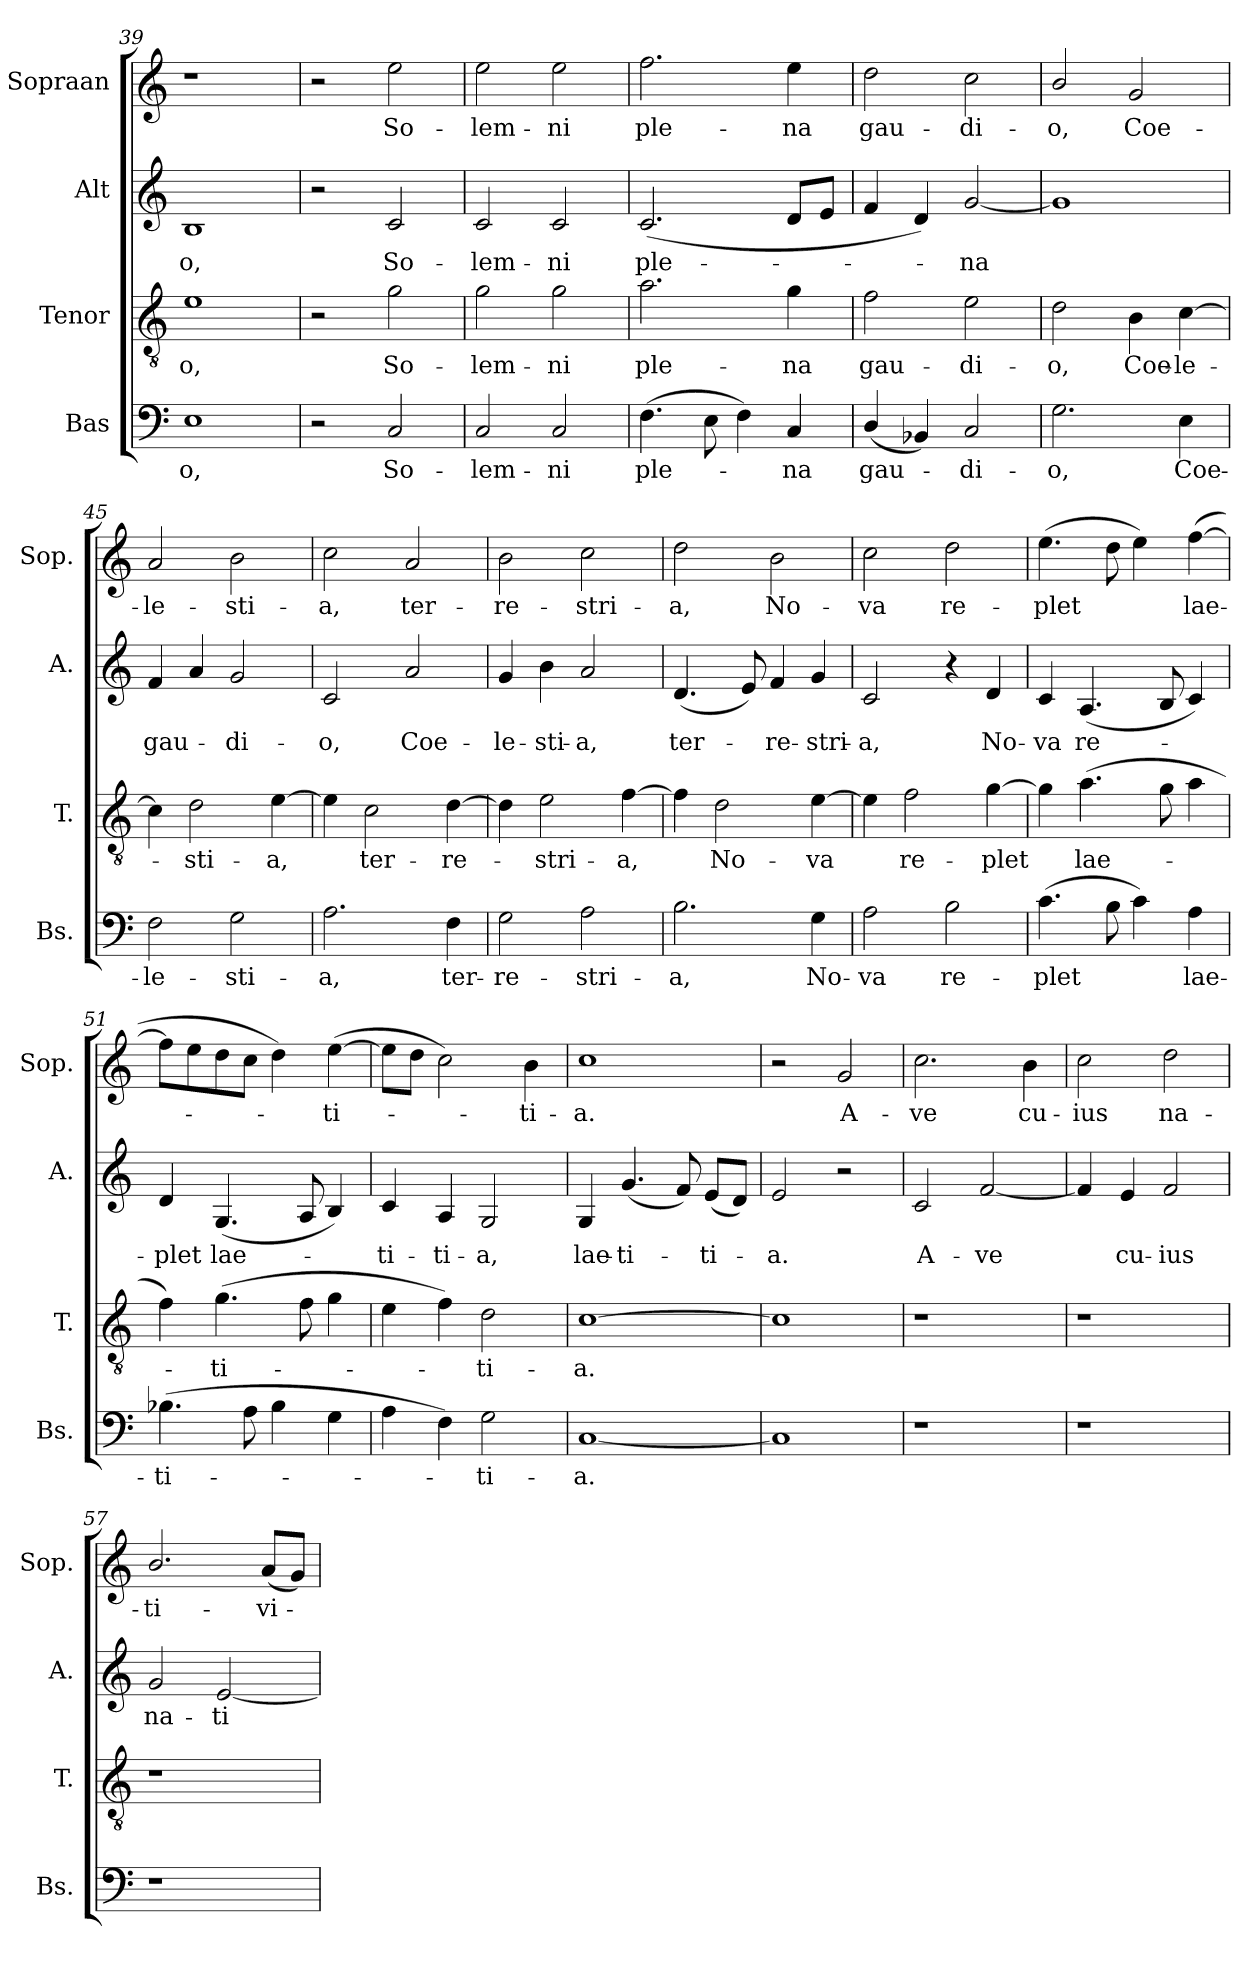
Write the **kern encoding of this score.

**kern	**text	**kern	**text	**kern	**text	**kern	**text
*part4	*part4	*part3	*part3	*part2	*part2	*part1	*part1
*staff4	*staff4	*staff3	*staff3	*staff2	*staff2	*staff1	*staff1
*I"Bas	*	*I"Tenor	*	*I"Alt	*	*I"Sopraan	*
*I'Bs.	*	*I'T.	*	*I'A.	*	*I'Sop.	*
*clefF4	*	*clefGv2	*	*clefG2	*	*clefG2	*
*k[]	*	*k[]	*	*k[]	*	*k[]	*
=39	=39	=39	=39	=39	=39	=39	=39
!	!LO:LY:b	!	!LO:LY:b	!	!LO:LY:b	!	!
1E	-o,	1e	-o,	1B	o,	1r	.
=40	=40	=40	=40	=40	=40	=40	=40
2r	.	2r	.	2r	.	2r	.
!	!LO:LY:b	!	!LO:LY:b	!	!LO:LY:b	!	!LO:LY:b
2C/	So-	2g\	So-	2c/	So-	2ee\	So-
=41	=41	=41	=41	=41	=41	=41	=41
!	!LO:LY:b	!	!LO:LY:b	!	!LO:LY:b	!	!LO:LY:b
2C/	-lem-	2g\	-lem-	2c/	-lem-	2ee\	-lem-
!	!LO:LY:b	!	!LO:LY:b	!	!LO:LY:b	!	!LO:LY:b
2C/	-ni	2g\	-ni	2c/	-ni	2ee\	-ni
=42	=42	=42	=42	=42	=42	=42	=42
!	!LO:LY:b	!	!LO:LY:b	!	!LO:LY:b	!	!LO:LY:b
(>4.F\	ple-	2.a\	ple-	(<2.c/	ple-	2.ff\	ple-
8E\	.	.	.	.	.	.	.
4F\)	.	.	.	.	.	.	.
!	!LO:LY:b	!	!LO:LY:b	!	!	!	!LO:LY:b
4C/	na	4g\	-na	8d/L	.	4ee\	-na
.	.	.	.	8e/J	.	.	.
=43	=43	=43	=43	=43	=43	=43	=43
!	!LO:LY:b	!	!LO:LY:b	!	!	!	!LO:LY:b
(<4D/	gau-	2f\	gau-	4f/	.	2dd\	gau-
4BB-X/)	.	.	.	4d/)	.	.	.
!	!LO:LY:b	!	!LO:LY:b	!	!LO:LY:b	!	!LO:LY:b
2C/	di-	2e\	-di-	[2g/	na	2cc\	-di-
!!LO:LB:g=z
=44	=44	=44	=44	=44	=44	=44	=44
!	!LO:LY:b	!	!LO:LY:b	!	!	!	!LO:LY:b
2.G\	-o,	2d\	-o,	1g]	.	2b/	-o,
!	!	!	!LO:LY:b	!	!	!	!LO:LY:b
.	.	4B\	Coe-	.	.	2g/	Coe-
!	!LO:LY:b	!	!LO:LY:b	!	!	!	!
4E\	Coe-	[4c\	-le-	.	.	.	.
=45	=45	=45	=45	=45	=45	=45	=45
!	!LO:LY:b	!	!	!	!LO:LY:b	!	!LO:LY:b
2F\	-le-	4c\]	.	4f/	gau-	2a/	-le-
!	!	!	!LO:LY:b	!	!	!	!
.	.	2d\	sti-	4a/	.	.	.
!	!LO:LY:b	!	!	!	!LO:LY:b	!	!LO:LY:b
2G\	-sti-	.	.	2g/	di-	2b\	-sti-
!	!	!	!LO:LY:b	!	!	!	!
.	.	[4e\	-a,	.	.	.	.
=46	=46	=46	=46	=46	=46	=46	=46
!	!LO:LY:b	!	!	!	!LO:LY:b	!	!LO:LY:b
2.A\	-a,	4e\]	.	2c/	-o,	2cc\	-a,
!	!	!	!LO:LY:b	!	!	!	!
.	.	2c\	ter-	.	.	.	.
!	!	!	!	!	!LO:LY:b	!	!LO:LY:b
.	.	.	.	2a/	Coe-	2a/	ter-
!	!LO:LY:b	!	!LO:LY:b	!	!	!	!
4F\	ter-	[4d\	-re-	.	.	.	.
=47	=47	=47	=47	=47	=47	=47	=47
!	!LO:LY:b	!	!	!	!LO:LY:b	!	!LO:LY:b
2G\	-re-	4d\]	.	4g/	-le-	2b\	-re-
!	!	!	!LO:LY:b	!	!LO:LY:b	!	!
.	.	2e\	stri-	4b\	-sti-	.	.
!	!LO:LY:b	!	!	!	!LO:LY:b	!	!LO:LY:b
2A\	-stri-	.	.	2a/	-a,	2cc\	-stri-
!	!	!	!LO:LY:b	!	!	!	!
.	.	[4f\	-a,	.	.	.	.
=48	=48	=48	=48	=48	=48	=48	=48
!	!LO:LY:b	!	!	!	!LO:LY:b	!	!LO:LY:b
2.B\	-a,	4f\]	.	(<4.d/	ter-	2dd\	-a,
!	!	!	!LO:LY:b	!	!	!	!
.	.	2d\	No-	.	.	.	.
.	.	.	.	8e/)	.	.	.
!	!	!	!	!	!LO:LY:b	!	!LO:LY:b
.	.	.	.	4f/	-re-	2b\	No-
!	!LO:LY:b	!	!LO:LY:b	!	!LO:LY:b	!	!
4G\	No-	[4e\	-va	4g/	-stri-	.	.
=49	=49	=49	=49	=49	=49	=49	=49
!	!LO:LY:b	!	!	!	!LO:LY:b	!	!LO:LY:b
2A\	-va	4e\]	.	2c/	-a,	2cc\	-va
!	!	!	!LO:LY:b	!	!	!	!
.	.	2f\	re-	.	.	.	.
!	!LO:LY:b	!	!	!	!	!	!LO:LY:b
2B\	re-	.	.	4r	.	2dd\	re-
!	!	!	!LO:LY:b	!	!LO:LY:b	!	!
.	.	[4g\	-plet	4d/	No-	.	.
=50	=50	=50	=50	=50	=50	=50	=50
!	!LO:LY:b	!	!	!	!LO:LY:b	!	!LO:LY:b
(>4.c\	-plet	4g\]	.	4c/	-va	(>4.ee\	-plet
!	!	!	!LO:LY:b	!	!LO:LY:b	!	!
.	.	(>4.a\	lae-	(<4.A/	re-	.	.
8B\	.	.	.	.	.	8dd\	.
4c\)	.	.	.	.	.	4ee\)	.
.	.	8g\	.	8B/	.	.	.
!	!LO:LY:b	!	!	!	!	!	!LO:LY:b
4A\	lae-	4a\	.	4c/)	.	(>[4ff\	lae-
!!LO:PB:g=z
=51	=51	=51	=51	=51	=51	=51	=51
!	!LO:LY:b	!	!	!	!LO:LY:b	!	!
(>4.B-X\	-ti-	4f\)	.	4d/	plet	8ff\L]	.
.	.	.	.	.	.	8ee\	.
!	!	!	!LO:LY:b	!	!LO:LY:b	!	!
.	.	(>4.g\	ti-	(<4.G/	lae-	8dd\	.
8A\	.	.	.	.	.	8cc\J	.
4B-\	.	.	.	.	.	4dd\)	.
.	.	8f\	.	8A/	.	.	.
!	!	!	!	!	!	!	!LO:LY:b
4G\	.	4g\	.	4B/)	.	(>[4ee\	ti-
=52	=52	=52	=52	=52	=52	=52	=52
!	!	!	!	!	!LO:LY:b	!	!
4A\	.	4e\	.	4c/	ti-	8ee\L]	.
.	.	.	.	.	.	8dd\J	.
!	!	!	!	!	!LO:LY:b	!	!
4F\)	.	4f\)	.	4A/	-ti-	2cc\)	.
!	!LO:LY:b	!	!LO:LY:b	!	!LO:LY:b	!	!
2G\	ti-	2d\	ti-	2G/	-a,	.	.
!	!	!	!	!	!	!	!LO:LY:b
.	.	.	.	.	.	4b\	ti-
=53	=53	=53	=53	=53	=53	=53	=53
!	!LO:LY:b	!	!LO:LY:b	!	!LO:LY:b	!	!LO:LY:b
[1C	-a.	[1c	-a.	4G/	lae-	1cc	-a.
!	!	!	!	!	!LO:LY:b	!	!
.	.	.	.	(<4.g/	-ti-	.	.
.	.	.	.	8f/)	.	.	.
!	!	!	!	!	!LO:LY:b	!	!
.	.	.	.	(<8e/L	ti-	.	.
.	.	.	.	8d/J)	.	.	.
=54	=54	=54	=54	=54	=54	=54	=54
!	!	!	!	!	!LO:LY:b	!	!
1C]	.	1c]	.	2e/	a.	2r	.
!	!	!	!	!	!	!	!LO:LY:b
.	.	.	.	2r	.	2g/	A-
=55	=55	=55	=55	=55	=55	=55	=55
!	!	!	!	!	!LO:LY:b	!	!LO:LY:b
1r	.	1r	.	2c/	A-	2.cc\	-ve
!	!	!	!	!	!LO:LY:b	!	!
.	.	.	.	[2f/	-ve	.	.
!	!	!	!	!	!	!	!LO:LY:b
.	.	.	.	.	.	4b\	cu-
=56	=56	=56	=56	=56	=56	=56	=56
!	!	!	!	!	!	!	!LO:LY:b
1r	.	1r	.	4f/]	.	2cc\	-ius
!	!	!	!	!	!LO:LY:b	!	!
.	.	.	.	4e/	cu-	.	.
!	!	!	!	!	!LO:LY:b	!	!LO:LY:b
.	.	.	.	2f/	-ius	2dd\	na-
=57	=57	=57	=57	=57	=57	=57	=57
!	!	!	!	!	!LO:LY:b	!	!LO:LY:b
1r	.	1r	.	2g/	na-	2.b/	-ti-
!	!	!	!	!	!LO:LY:b	!	!
.	.	.	.	[2e/	-ti-	.	.
!	!	!	!	!	!	!	!LO:LY:b
.	.	.	.	.	.	(<8a/L	-vi-
.	.	.	.	.	.	8g/J)	.
=	=	=	=	=	=	=	=
*-	*-	*-	*-	*-	*-	*-	*-
